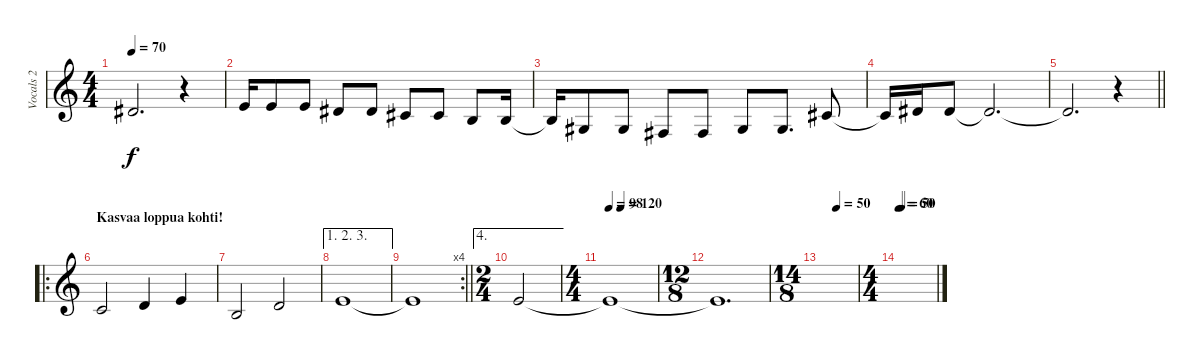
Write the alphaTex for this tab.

\track ("Vocals 2" "Vocals 2") {instrument flute}
\staff {score}
\tuning (E4 B3 G3 D3 A2 E2) {hide}
\ts (4 4)
\tempo 70
\clef g2
\ks c
4.2{t}.2{d dy f} r.4 |
0.1.16 0.1.8 0.1.8 4.2.8 4.2.8 2.2.8 2.2.8 0.2.8 0.2.16 |
0.2{t}.16 1.3.8 1.3.8 4.4.8 4.4.8 1.3.8 1.3.8{d} 2.2.8 |
2.2{t}.16 4.2.16 4.2.8 4.2{t}.2{d} |
\barLineRight lightlight
4.2{t}.2{d} r.4 |
\ro
\section ("" "Kasvaa loppua kohti!")
1.2.2 3.2.4 0.1.4 |
0.2.2 3.2.2 |
\ae (1 2 3)
0.1.1 |
\rc 4
\barLineRight lightlight
0.1{t}.1 |
\ae 4
\ts (2 4)
0.1.2{volume 6} |
\ts (4 4)
\tempo 98
\tempo (120 0.25)
0.1{t}.1 |
\ts (12 8)
0.1{t}.1{d volume 5} |
\ts (14 8)
\tempo (50 0.42857142857142855)
|
\ts (4 4)
\tempo 60
\tempo (50 0.0625)
